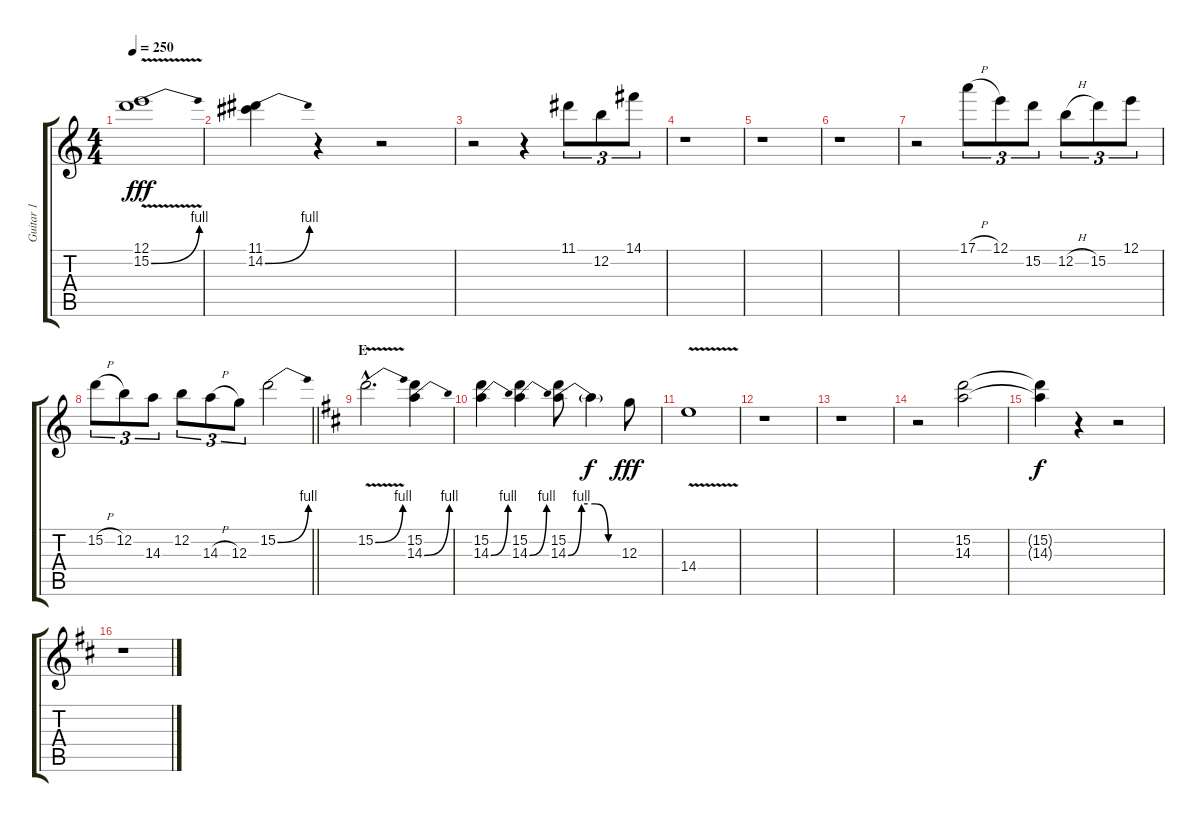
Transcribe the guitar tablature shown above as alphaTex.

\track ("Guitar 1" "Guitar 1") {instrument distortionguitar}
\staff {score tabs}
\tuning (E4 B3 G3 D3 A2 E2) {hide}
\ts (4 4)
\tempo 250
\clef g2
\ks c
(12.1 15.2{be (bend 0 0 60 4) v}).1{dy fff} |
(11.1 14.2{be (bend 0 0 60 4)}).4 r.4 r.2 |
r.2 r.4 11.1.8{tu (3 2)} 12.2.8{tu (3 2)} 14.1.8{tu (3 2)} |
r.1 |
r.1 |
r.1 |
r.2 17.1{h}.8{tu (3 2)} 12.1.8{tu (3 2)} 15.2.8{tu (3 2)} 12.2{h}.8{tu (3 2)} 15.2.8{tu (3 2)} 12.1.8{tu (3 2)} |
\barLineRight lightlight
15.2{h}.8{tu (3 2)} 12.2.8{tu (3 2)} 14.3.8{tu (3 2)} 12.2.8{tu (3 2)} 14.3{h}.8{tu (3 2)} 12.3.8{tu (3 2)} 15.2{be (bend 0 0 60 4)}.2 |
\section ("" "E")
\ks d
15.2{be (bend 0 0 60 4) v hac}.2{d} (15.2 14.3{be (bend 0 0 60 4)}).4 |
(15.2 14.3{be (bend 0 0 60 4)}).4 (15.2 14.3{be (bend 0 0 60 4)}).4 (15.2 14.3{be (custom 0 0 15 4 30 4 45 0 60 0)}).8 14.3{t}.4{dy f} 12.3.8{dy fff} |
14.4{v}.1 |
r.1 |
r.1 |
r.2 (15.2 14.3).2 |
(15.2{t} 14.3{t}).4{dy f} r.4 r.2 |
r.1
